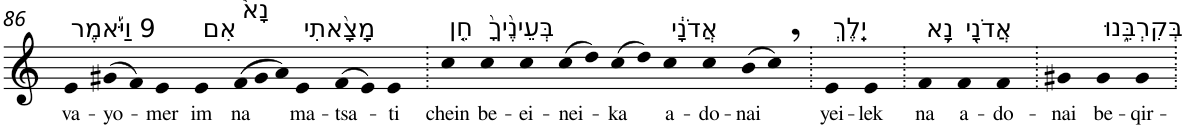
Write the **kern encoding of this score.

**kern	**text
*part1	*part1
*staff1	*staff1
*I"Piano	*
*I'Pno	*
!!LO:PB:g=z
*clefG2	*
*k[]	*
=86	=86
!LO:TX:a:t=9 וַיֹּ֡אמֶר	!
!	!LO:LY:b
4e	va-
!	!LO:LY:b
(>8g#X	-yo-
8f)	.
!	!LO:LY:b
4e	-mer
!LO:TX:a:t=אִם	!
!	!LO:LY:b
4e	im
!LO:TX:a:t=נָא֩	!
!	!LO:LY:b
(>12f	na
12g#	.
12a)	.
!LO:TX:a:t=מָצָ֨אתִי	!
!	!LO:LY:b
4e	ma-
!	!LO:LY:b
(>8f	-tsa-
8e)	.
!	!LO:LY:b
4e	-ti
=87.	=87.
!LO:TX:a:t=חֵ֤ן	!
!	!LO:LY:b
4cc	chein
!LO:TX:a:t=בְּעֵינֶ֙יךָ֙	!
!	!LO:LY:b
4cc	be-
!	!LO:LY:b
4cc	-ei-
!	!LO:LY:b
(>8cc	-nei-
8dd)	.
!	!LO:LY:b
(>8cc	-ka
8dd)	.
!LO:TX:a:t=אֲדֹנָ֔י	!
!	!LO:LY:b
4cc	a-
!	!LO:LY:b
4cc	-do-
!	!LO:LY:b
(>8b	-nai
8cc,)	.
=88.	=88.
!LO:TX:a:t=יֵֽלֶךְ	!
!	!LO:LY:b
4e	yei-
!	!LO:LY:b
4e	-lek
=89.	=89.
!LO:TX:a:t=נָ֥א	!
!	!LO:LY:b
4f	na
!LO:TX:a:t=אֲדֹנָ֖י	!
!	!LO:LY:b
4f	a-
!	!LO:LY:b
4f	-do-
=90.	=90.
!	!LO:LY:b
4g#X	-nai
!LO:TX:a:t=בְּקִרְבֵּ֑נוּ	!
!	!LO:LY:b
4g#	be-
!	!LO:LY:b
4g#	-qir-
=.	=.
*-	*-
